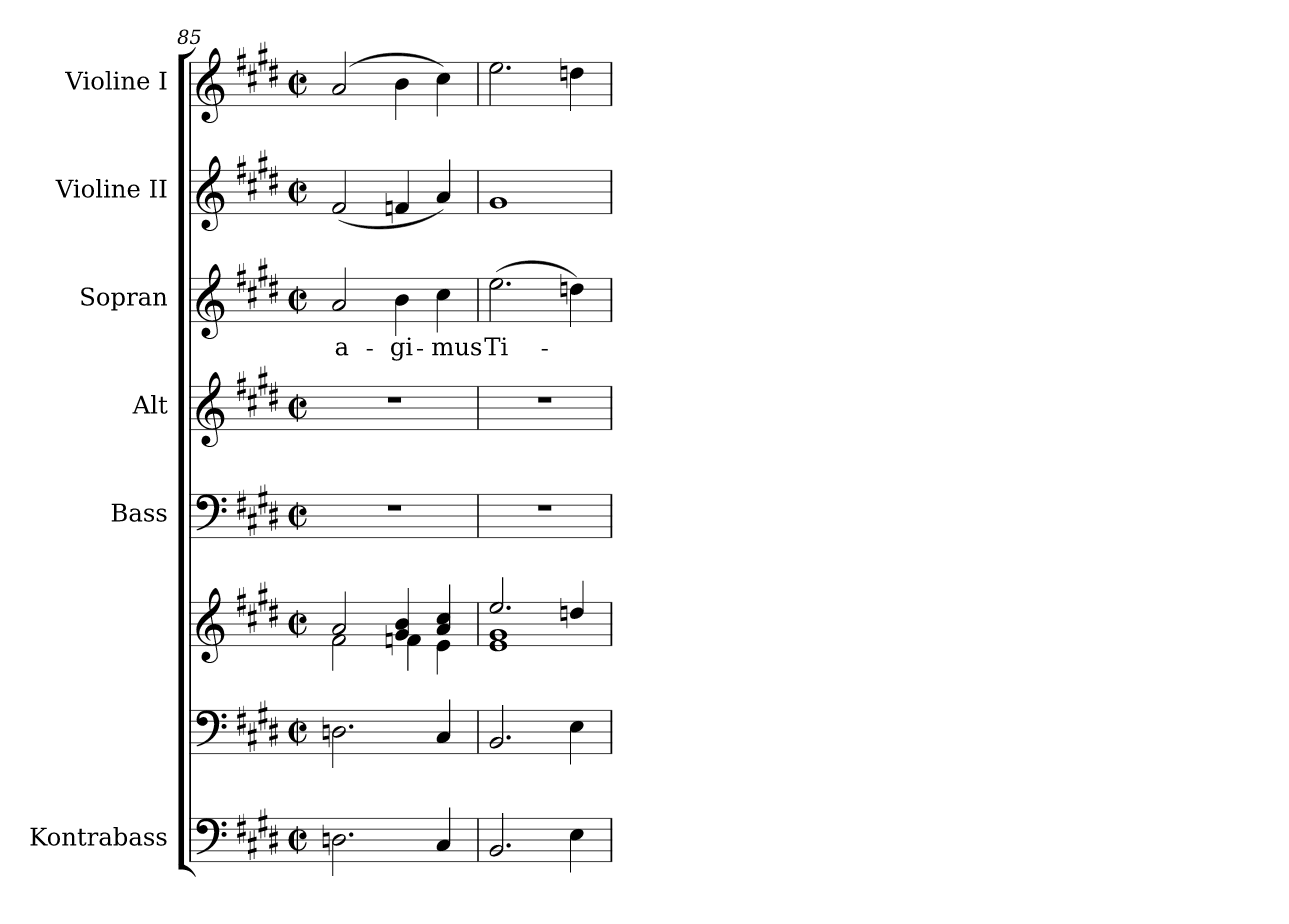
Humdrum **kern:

**kern	**kern	**kern	**kern	**kern	**kern	**text	**kern	**kern
*part7	*part6	*part6	*part5	*part4	*part3	*part3	*part2	*part1
*staff8	*staff7	*staff6	*staff5	*staff4	*staff3	*staff3	*staff2	*staff1
*I"Kontrabass	*	*	*I"Bass	*I"Alt	*I"Sopran	*	*I"Violine II	*I"Violine I
*I'Kb.	*	*	*I'B.	*I'A.	*I'S.	*	*I'Vl. II	*I'Vl. I
*clefF4	*clefF4	*clefG2	*clefF4	*clefG2	*clefG2	*	*clefG2	*clefG2
*ITrd7c12	*	*	*	*	*	*	*	*
*k[f#c#g#d#]	*k[f#c#g#d#]	*k[f#c#g#d#]	*k[f#c#g#d#]	*k[f#c#g#d#]	*k[f#c#g#d#]	*	*k[f#c#g#d#]	*k[f#c#g#d#]
*E:	*E:	*E:	*E:	*E:	*E:	*	*E:	*E:
*M2/2	*M2/2	*M2/2	*M2/2	*M2/2	*M2/2	*	*M2/2	*M2/2
*met(c|)	*met(c|)	*met(c|)	*met(c|)	*met(c|)	*met(c|)	*	*met(c|)	*met(c|)
=85	=85	=85	=85	=85	=85	=85	=85	=85
*	*	*^	*	*	*	*	*	*
!	!	!	!	!	!	!	!LO:LY:b	!	!
2.DDn\	2.Dn\	2a/	2f#\	1r	1r	2a/	a-	(<2f#/	(2a/
!	!	!	!	!	!	!	!LO:LY:b	!	!
.	.	4g#/ 4b/	4fn\	.	.	4b\	-gi-	4fn/	4b\
!	!	!	!	!	!	!	!LO:LY:b	!	!
4CC#/	4C#/	4a/ 4cc#/	4e\	.	.	4cc#\	-mus	4a/)	4cc#\)
=86	=86	=86	=86	=86	=86	=86	=86	=86	=86
!	!	!	!	!	!	!	!LO:LY:b	!	!
2.BBB/	2.BB/	2.ee/	1e 1g#	1r	1r	(>2.ee\	Ti-	1g#	2.ee\
4EE\	4E\	4ddn/	.	.	.	4ddn\)	.	.	4ddn\
*	*	*v	*v	*	*	*	*	*	*
=	=	=	=	=	=	=	=	=
*-	*-	*-	*-	*-	*-	*-	*-	*-
